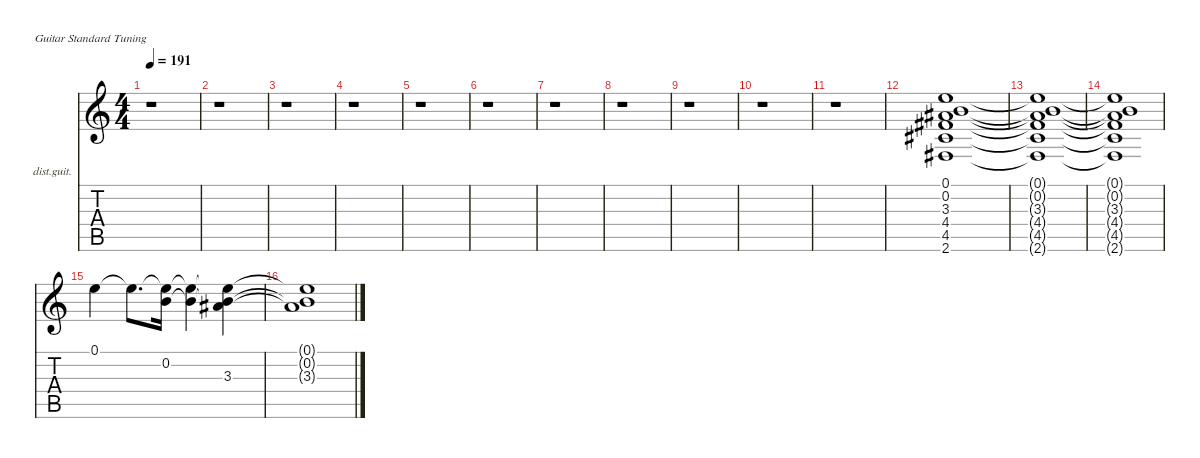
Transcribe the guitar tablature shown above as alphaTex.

\defaultSystemsLayout 4
\hideDynamics
\bracketExtendMode nobrackets
\firstSystemTrackNameOrientation horizontal
\otherSystemsTrackNameOrientation horizontal
\track ("Guitar 1" "dist.guit.") {mute instrument distortionguitar}
\staff {score tabs}
\tuning (E4 B3 G3 D3 A2 E2)
\ts (4 4)
\tempo 191
\clef g2
\ks c
r.1{dy mf beam Down} |
r.1{beam Down} |
r.1{beam Down} |
r.1{beam Down} |
r.1{beam Down} |
r.1{beam Down} |
r.1{beam Down} |
r.1{beam Down} |
r.1{beam Down} |
r.1{beam Down} |
r.1{beam Down} |
(0.1 0.2 3.3{acc #} 4.4{acc #} 4.5{acc #} 2.6{acc #}).1{dy mp beam Up} |
(0.1{t} 0.2{t} 3.3{t acc #} 4.4{t acc #} 4.5{t acc #} 2.6{t acc #}).1{beam Up} |
(0.1{t} 0.2{t} 3.3{t acc #} 4.4{t acc #} 4.5{t acc #} 2.6{t acc #}).1{beam Up} |
0.1.4{beam Down} 0.1{t}.8{d beam Down} (0.1{t} 0.2).16{beam Down} (0.1{t} 0.2{t}).4{beam Down} (0.1{t} 0.2{t} 3.3{acc #}).4{beam Down} |
(0.1{t} 0.2{t} 3.3{t acc #}).1{beam Down}
